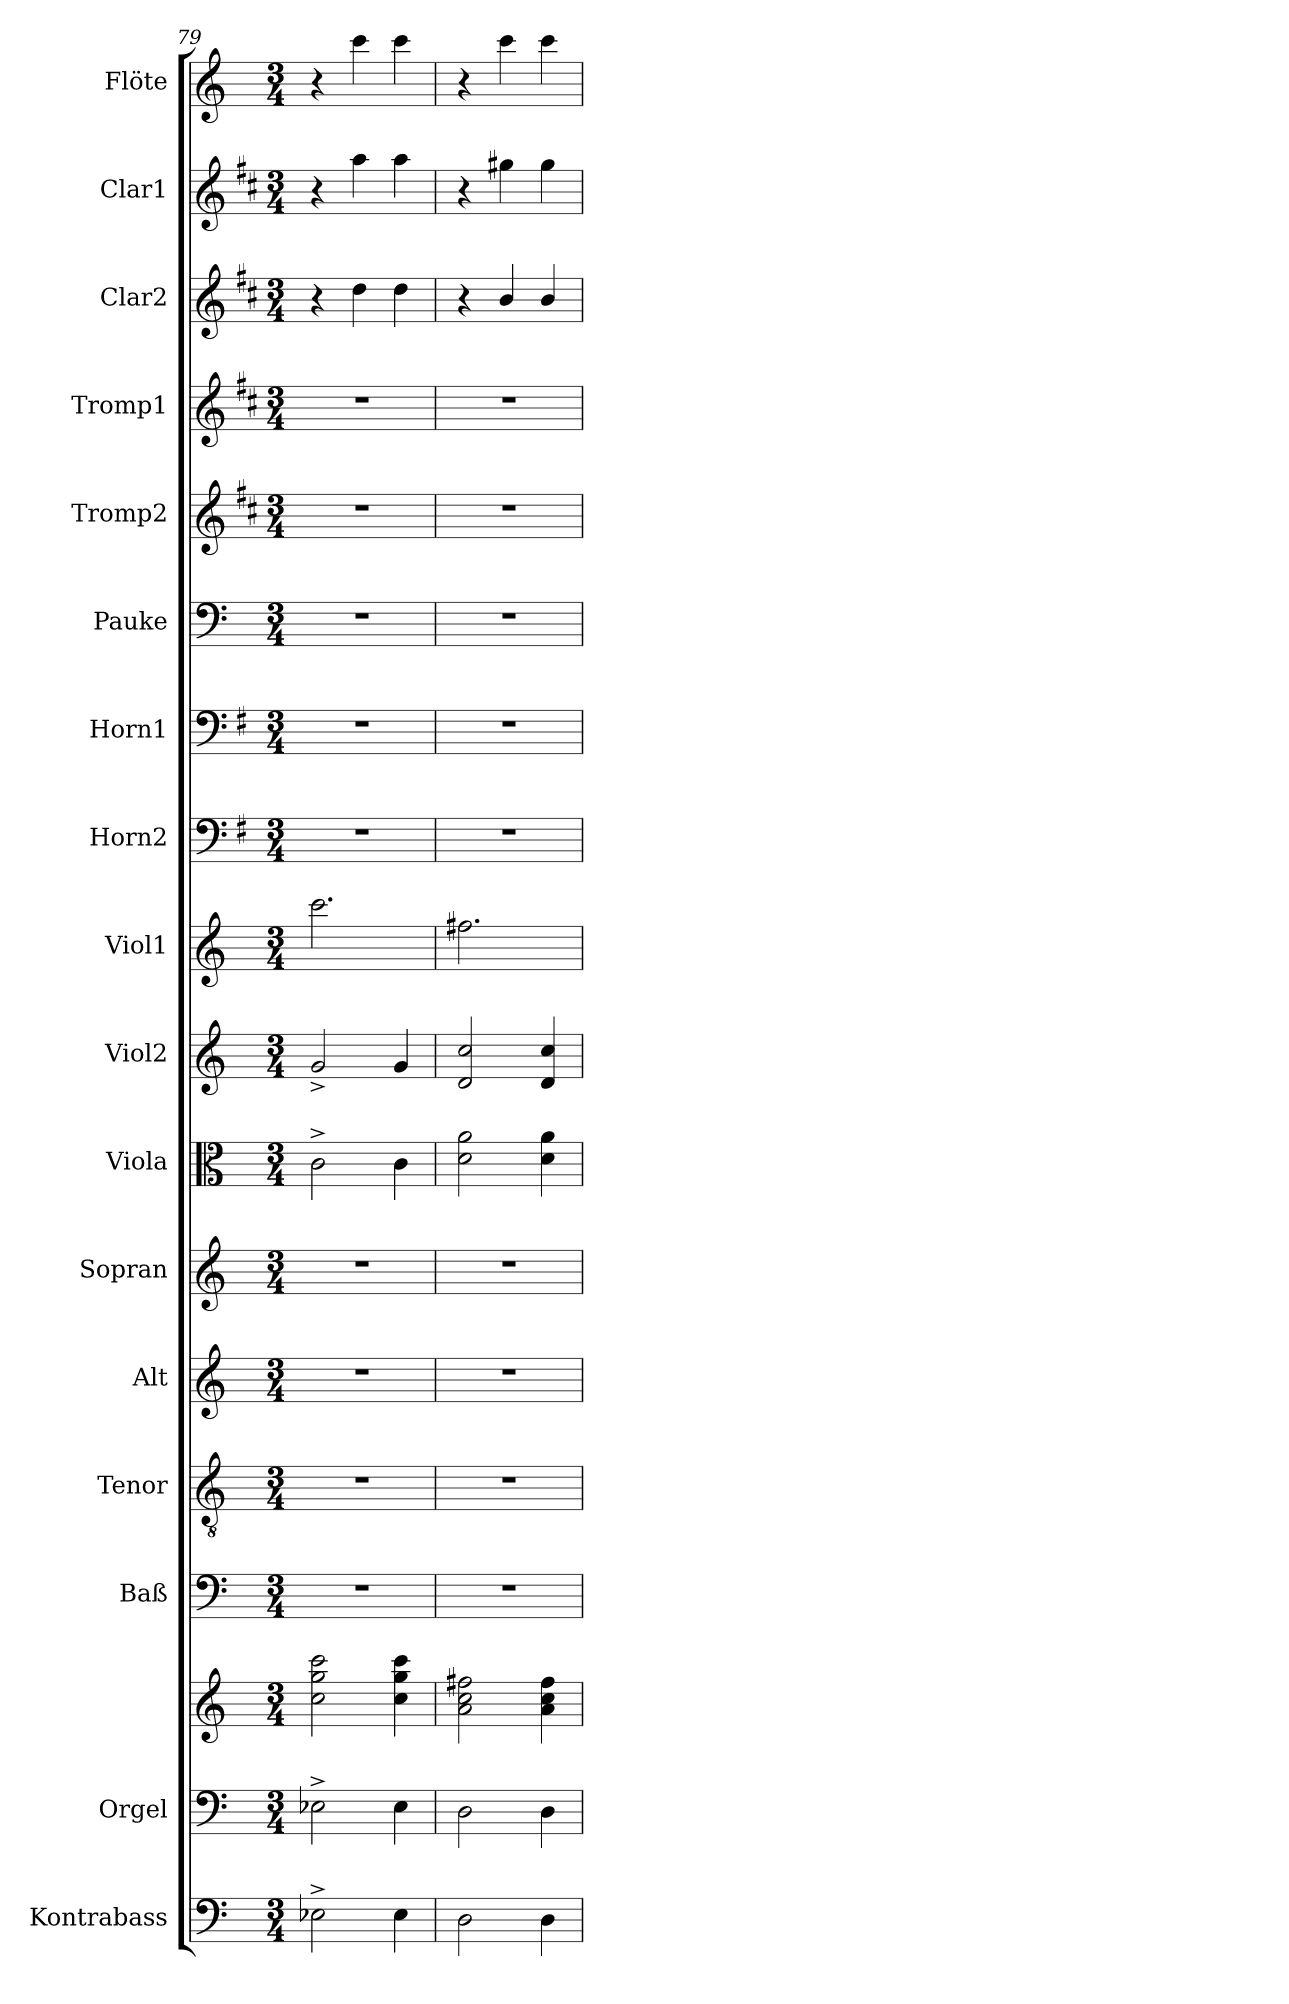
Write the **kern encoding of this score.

**kern	**kern	**kern	**kern	**kern	**kern	**kern	**kern	**kern	**kern	**kern	**kern	**kern	**kern	**kern	**kern	**kern	**kern
*part17	*part16	*part16	*part15	*part14	*part13	*part12	*part11	*part10	*part9	*part8	*part7	*part6	*part5	*part4	*part3	*part2	*part1
*staff18	*staff17	*staff16	*staff15	*staff14	*staff13	*staff12	*staff11	*staff10	*staff9	*staff8	*staff7	*staff6	*staff5	*staff4	*staff3	*staff2	*staff1
*I"Kontrabass	*I"Orgel	*	*I"Baß	*I"Tenor	*I"Alt	*I"Sopran	*I"Viola	*I"Viol2	*I"Viol1	*I"Horn2	*I"Horn1	*I"Pauke	*I"Tromp2	*I"Tromp1	*I"Clar2	*I"Clar1	*I"Flöte
*I'Kb	*	*	*I'B	*I'T	*I'A	*I'S	*I'Vla	*I'Vl2	*I'Vl1	*I'Hr2	*I'Hr1	*I'Pk	*I'Tr2	*I'Tr1	*I'Cl2	*I'Cl1	*I'Fl
*clefF4	*clefF4	*clefG2	*clefF4	*clefGv2	*clefG2	*clefG2	*clefC3	*clefG2	*clefG2	*clefF4	*clefF4	*clefF4	*clefG2	*clefG2	*clefG2	*clefG2	*clefG2
*ITrd7c12	*	*	*	*	*	*	*	*	*	*ITrd4c7	*ITrd4c7	*	*ITrd1c2	*ITrd1c2	*ITrd1c2	*ITrd1c2	*
*k[]	*k[]	*k[]	*k[]	*k[]	*k[]	*k[]	*k[]	*k[]	*k[]	*k[]	*k[]	*k[]	*k[]	*k[]	*k[]	*k[]	*k[]
*C:	*C:	*C:	*C:	*C:	*C:	*C:	*C:	*C:	*C:	*C:	*C:	*C:	*C:	*C:	*C:	*C:	*C:
*M3/4	*M3/4	*M3/4	*M3/4	*M3/4	*M3/4	*M3/4	*M3/4	*M3/4	*M3/4	*M3/4	*M3/4	*M3/4	*M3/4	*M3/4	*M3/4	*M3/4	*M3/4
=79	=79	=79	=79	=79	=79	=79	=79	=79	=79	=79	=79	=79	=79	=79	=79	=79	=79
2EE-X^>\	2E-X^>\	2cc\ 2gg\ 2ccc\	2.r	2.r	2.r	2.r	2c^>\	2g^</	2.ccc\	2.r	2.r	2.r	2.r	2.r	4r	4r	4r
.	.	.	.	.	.	.	.	.	.	.	.	.	.	.	4cc\	4gg\	4ccc\
4EE-\	4E-\	4cc\ 4gg\ 4ccc\	.	.	.	.	4c\	4g/	.	.	.	.	.	.	4cc\	4gg\	4ccc\
=80	=80	=80	=80	=80	=80	=80	=80	=80	=80	=80	=80	=80	=80	=80	=80	=80	=80
2DD\	2D\	2a\ 2cc\ 2ff#X\	2.r	2.r	2.r	2.r	2d\ 2a\	2d/ 2cc/	2.ff#X\	2.r	2.r	2.r	2.r	2.r	4r	4r	4r
.	.	.	.	.	.	.	.	.	.	.	.	.	.	.	4a/	4ff#X\	4ccc\
4DD\	4D\	4a\ 4cc\ 4ff#\	.	.	.	.	4d\ 4a\	4d/ 4cc/	.	.	.	.	.	.	4a/	4ff#\	4ccc\
=	=	=	=	=	=	=	=	=	=	=	=	=	=	=	=	=	=
*-	*-	*-	*-	*-	*-	*-	*-	*-	*-	*-	*-	*-	*-	*-	*-	*-	*-
